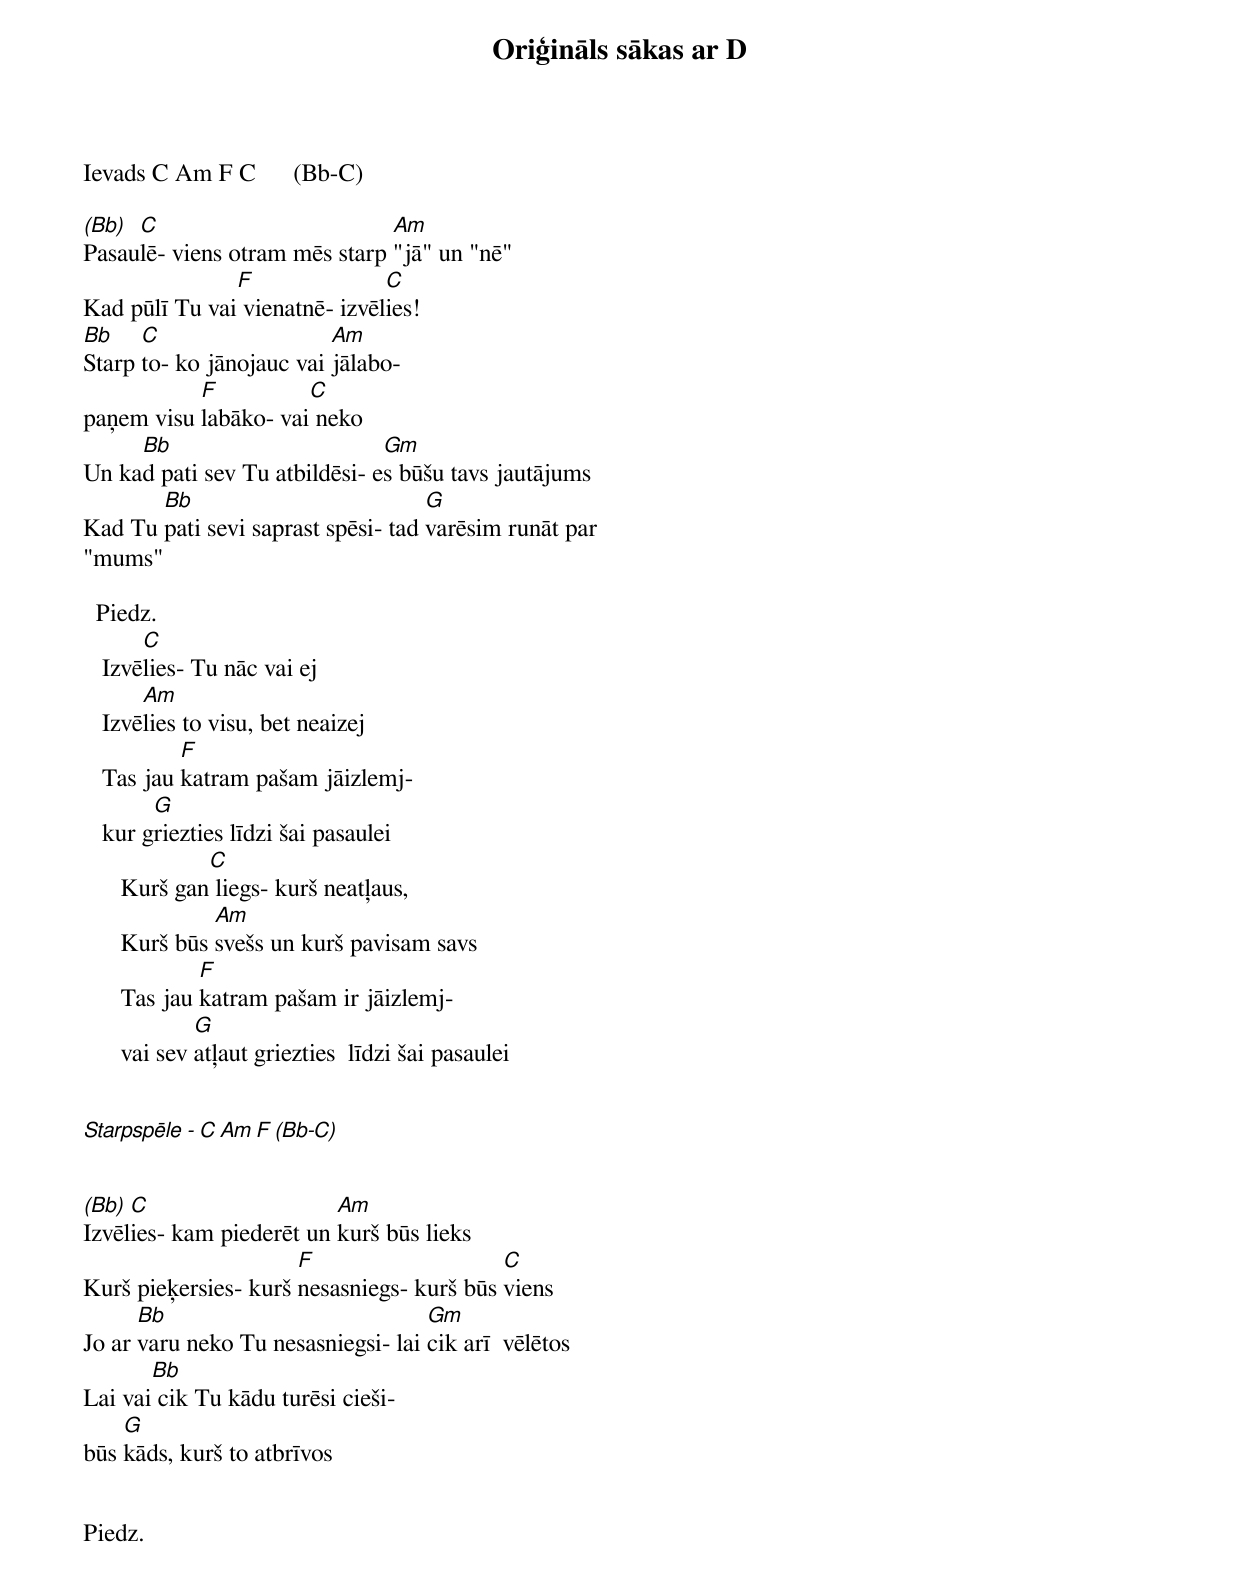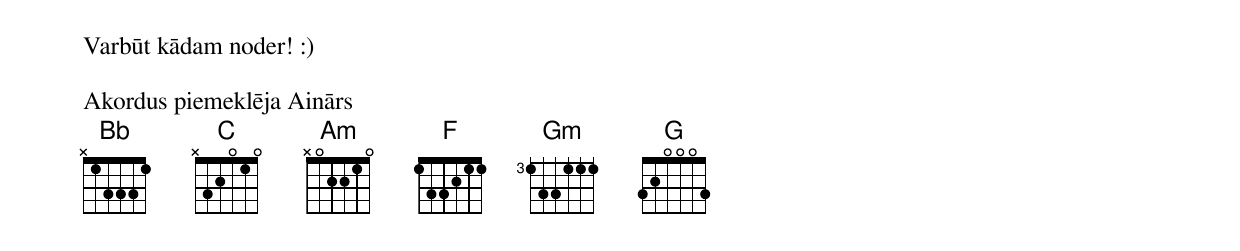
Oriģināls sākas ar D

Ievads C Am F C      (Bb-C)

(Bb) C                         Am
Pasaulē- viens otram mēs starp "jā" un "nē"
               F               C
Kad pūlī Tu vai vienatnē- izvēlies!
Bb    C                   Am
Starp to- ko jānojauc vai jālabo-
           F          C
paņem visu labāko- vai neko
     Bb                        Gm
Un kad pati sev Tu atbildēsi- es būšu tavs jautājums
       Bb                           G
Kad Tu pati sevi saprast spēsi- tad varēsim runāt par
"mums"

  Piedz.
       C
   Izvēlies- Tu nāc vai ej
       Am
   Izvēlies to visu, bet neaizej
           F
   Tas jau katram pašam jāizlemj-
        G
   kur griezties līdzi šai pasaulei
              C
      Kurš gan liegs- kurš neatļaus,
               Am
      Kurš būs svešs un kurš pavisam savs
              F
      Tas jau katram pašam ir jāizlemj-
              G
      vai sev atļaut griezties  līdzi šai pasaulei


Starpspēle - C Am F (Bb-C)


(Bb) C                    Am
Izvēlies- kam piederēt un kurš būs lieks
                      F                    C
Kurš pieķersies- kurš nesasniegs- kurš būs viens
      Bb                            Gm
Jo ar varu neko Tu nesasniegsi- lai cik arī  vēlētos
       Bb
Lai vai cik Tu kādu turēsi cieši-
    G
būs kāds, kurš to atbrīvos


Piedz.






Varbūt kādam noder! :)

Akordus piemeklēja Ainārs
